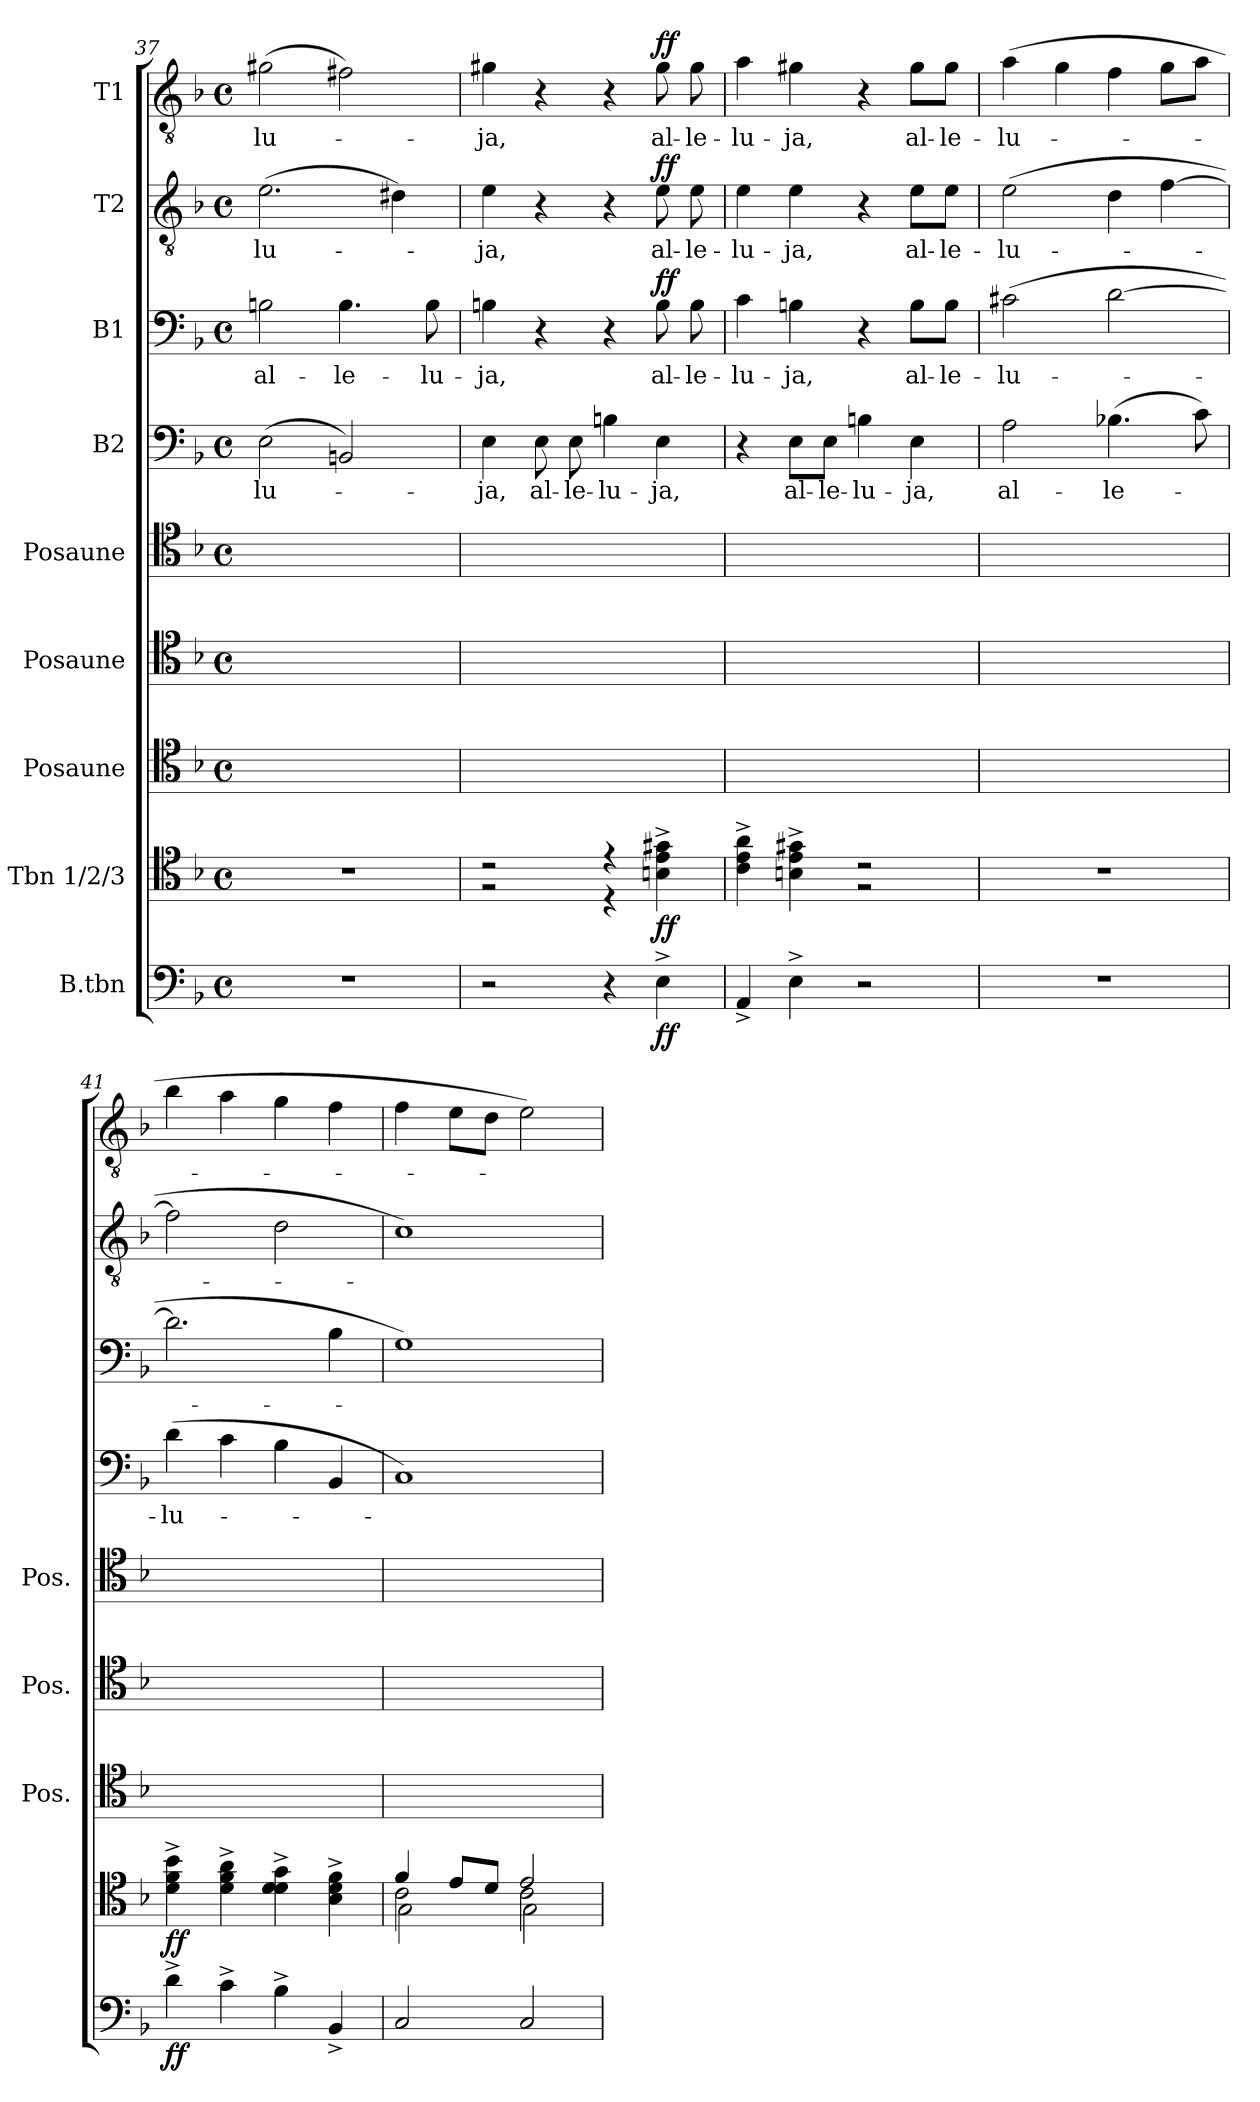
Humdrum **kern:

**kern	**dynam	**kern	**dynam	**kern	**kern	**kern	**kern	**text	**kern	**text	**dynam	**kern	**text	**dynam	**kern	**text	**dynam
*part9	*part9	*part8	*part8	*part7	*part6	*part5	*part4	*part4	*part3	*part3	*part3	*part2	*part2	*part2	*part1	*part1	*part1
*staff9	*staff9	*staff8	*staff8	*staff7	*staff6	*staff5	*staff4	*staff4	*staff3	*staff3	*staff3	*staff2	*staff2	*staff2	*staff1	*staff1	*staff1
*I"B.tbn	*	*I"Tbn 1/2/3	*	*I"Posaune	*I"Posaune	*I"Posaune	*I"B2	*	*I"B1	*	*	*I"T2	*	*	*I"T1	*	*
*	*	*	*	*I'Pos.	*I'Pos.	*I'Pos.	*	*	*	*	*	*	*	*	*	*	*
!!LO:LB:g=z
*clefF4	*	*clefC4	*	*clefC4	*clefC4	*clefC4	*clefF4	*	*clefF4	*	*	*clefGv2	*	*	*clefGv2	*	*
*k[b-]	*	*k[b-]	*	*k[b-]	*k[b-]	*k[b-]	*k[b-]	*	*k[b-]	*	*	*k[b-]	*	*	*k[b-]	*	*
*M4/4	*	*M4/4	*	*M4/4	*M4/4	*M4/4	*M4/4	*	*M4/4	*	*	*M4/4	*	*	*M4/4	*	*
*met(c)	*	*met(c)	*	*met(c)	*met(c)	*met(c)	*met(c)	*	*met(c)	*	*	*met(c)	*	*	*met(c)	*	*
=37	=37	=37	=37	=37	=37	=37	=37	=37	=37	=37	=37	=37	=37	=37	=37	=37	=37
!	!	!	!	!	!	!	!	!LO:LY:b	!	!LO:LY:b	!	!	!LO:LY:b	!	!	!LO:LY:b	!
1r	.	1r	.	1ryy	1ryy	1ryy	(2E\	-lu-	2Bn\	al-	.	(2.e\	-lu-	.	(2g#X\	-lu-	.
!	!	!	!	!	!	!	!	!	!	!LO:LY:b	!	!	!	!	!	!	!
.	.	.	.	.	.	.	2BBn/)	.	4.B\	-le-	.	.	.	.	2f#X\)	.	.
.	.	.	.	.	.	.	.	.	.	.	.	4d#X\)	.	.	.	.	.
!	!	!	!	!	!	!	!	!	!	!LO:LY:b	!	!	!	!	!	!	!
.	.	.	.	.	.	.	.	.	8B\	-lu-	.	.	.	.	.	.	.
=38	=38	=38	=38	=38	=38	=38	=38	=38	=38	=38	=38	=38	=38	=38	=38	=38	=38
*	*	*^	*	*	*	*	*	*	*	*	*	*	*	*	*	*	*
!	!	!	!	!	!	!	!	!	!LO:LY:b	!	!LO:LY:b	!	!	!LO:LY:b	!	!	!LO:LY:b	!
2r	.	2r	2r	.	2ryy	2ryy	2ryy	4E\	-ja,	4Bn\	-ja,	.	4e\	-ja,	.	4g#X\	-ja,	.
!	!	!	!	!	!	!	!	!	!LO:LY:b	!	!	!	!	!	!	!	!	!
.	.	.	.	.	.	.	.	8E\	al-	4r	.	.	4r	.	.	4r	.	.
!	!	!	!	!	!	!	!	!	!LO:LY:b	!	!	!	!	!	!	!	!	!
.	.	.	.	.	.	.	.	8E\	-le-	.	.	.	.	.	.	.	.	.
!	!	!	!	!	!	!	!	!	!LO:LY:b	!	!	!	!	!	!	!	!	!
4r	.	4r	4r	.	4ryy	4ryy	4ryy	4Bn\	-lu-	4r	.	.	4r	.	.	4r	.	.
!	!LO:DY:b	!	!	!LO:DY:b	!	!	!	!	!LO:LY:b	!	!LO:LY:b	!LO:DY:a	!	!LO:LY:b	!LO:DY:a	!	!LO:LY:b	!LO:DY:a
4E^\	ff	4Bn\^ 4e\^ 4g#X\^	4ryy	ff	4Bn^\yy	4e^\yy	4g#X^\yy	4E\	-ja,	8B\	al-	ff	8e\	al-	ff	8g#\	al-	ff
!	!	!	!	!	!	!	!	!	!	!	!LO:LY:b	!	!	!LO:LY:b	!	!	!LO:LY:b	!
.	.	.	.	.	.	.	.	.	.	8B\	-le-	.	8e\	-le-	.	8g#\	-le-	.
=39	=39	=39	=39	=39	=39	=39	=39	=39	=39	=39	=39	=39	=39	=39	=39	=39	=39	=39
!	!	!	!	!	!	!	!	!	!	!	!LO:LY:b	!	!	!LO:LY:b	!	!	!LO:LY:b	!
4AA^/	.	4c\^ 4e\^ 4a\^	2ryy	.	4c^\yy	4e^\yy	4a^\yy	4r	.	4c\	-lu-	.	4e\	-lu-	.	4a\	-lu-	.
!	!	!	!	!	!	!	!	!	!LO:LY:b	!	!LO:LY:b	!	!	!LO:LY:b	!	!	!LO:LY:b	!
4E^\	.	4Bn\^ 4e\^ 4g#X\^	.	.	4Bn^\yy	4e^\yy	4g#X^\yy	8E\L	al-	4Bn\	-ja,	.	4e\	-ja,	.	4g#X\	-ja,	.
!	!	!	!	!	!	!	!	!	!LO:LY:b	!	!	!	!	!	!	!	!	!
.	.	.	.	.	.	.	.	8E\J	-le-	.	.	.	.	.	.	.	.	.
!	!	!	!	!	!	!	!	!	!LO:LY:b	!	!	!	!	!	!	!	!	!
2r	.	2r	2r	.	2ryy	2ryy	2ryy	4Bn\	-lu-	4r	.	.	4r	.	.	4r	.	.
!	!	!	!	!	!	!	!	!	!LO:LY:b	!	!LO:LY:b	!	!	!LO:LY:b	!	!	!LO:LY:b	!
.	.	.	.	.	.	.	.	4E\	-ja,	8B\L	al-	.	8e\L	al-	.	8g#\L	al-	.
!	!	!	!	!	!	!	!	!	!	!	!LO:LY:b	!	!	!LO:LY:b	!	!	!LO:LY:b	!
.	.	.	.	.	.	.	.	.	.	8B\J	-le-	.	8e\J	-le-	.	8g#\J	-le-	.
*	*	*v	*v	*	*	*	*	*	*	*	*	*	*	*	*	*	*	*
=40	=40	=40	=40	=40	=40	=40	=40	=40	=40	=40	=40	=40	=40	=40	=40	=40	=40
!	!	!	!	!	!	!	!	!LO:LY:b	!	!LO:LY:b	!	!	!LO:LY:b	!	!	!LO:LY:b	!
1r	.	1r	.	1ryy	1ryy	1ryy	2A\	al-	(2c#X\	-lu-	.	(2e\	-lu-	.	(4a\	-lu-	.
.	.	.	.	.	.	.	.	.	.	.	.	.	.	.	4g\	.	.
!	!	!	!	!	!	!	!	!LO:LY:b	!	!	!	!	!	!	!	!	!
.	.	.	.	.	.	.	(4.B-X\	-le-	[2d\	.	.	4d\	.	.	4f\	.	.
.	.	.	.	.	.	.	.	.	.	.	.	[4f\	.	.	8g\L	.	.
.	.	.	.	.	.	.	8c\)	.	.	.	.	.	.	.	8a\J	.	.
=41	=41	=41	=41	=41	=41	=41	=41	=41	=41	=41	=41	=41	=41	=41	=41	=41	=41
!	!LO:DY:b	!	!LO:DY:b	!	!	!	!	!LO:LY:b	!	!	!	!	!	!	!	!	!
4d^\	ff	4d\^ 4f\^ 4b-\^	ff	4d^\yy	4f^\yy	4b-^\yy	(4d\	-lu-	2.d\]	.	.	2f\]	.	.	4b-\	.	.
4c^\	.	4d\^ 4f\^ 4a\^	.	4d^\yy	4f^\yy	4a^\yy	4c\	.	.	.	.	.	.	.	4a\	.	.
4B-^\	.	4d\^ 4d\^ 4g\^	.	4d^\yy	4d^\yy	4g^\yy	4B-\	.	.	.	.	2d\	.	.	4g\	.	.
4BB-^/	.	4B-\^ 4d\^ 4f\^	.	4B-^\yy	4d^\yy	4f^\yy	4BB-/	.	4B-\	.	.	.	.	.	4f\	.	.
=42	=42	=42	=42	=42	=42	=42	=42	=42	=42	=42	=42	=42	=42	=42	=42	=42	=42
*	*	*^	*	*	*	*	*	*	*	*	*	*	*	*	*	*	*
*	*	*	*^	*	*	*	*	*	*	*	*	*	*	*	*	*	*	*
!	!	!	!	!	!	!	!	!	!	!	!	!LO:LY:b	!	!	!	!	!	!	!
2C/	.	4f/	2c\	2G\	.	2G/yy	2c\yy	4f\yy	1C)	.	1G)	-­-	.	1c)	.	.	4f\	.	.
.	.	8e/L	.	.	.	.	.	8e\Lyy	.	.	.	.	.	.	.	.	8e\L	.	.
.	.	8d/J	.	.	.	.	.	8d\Jyy	.	.	.	.	.	.	.	.	8d\J	.	.
2C/	.	2e/	2c\	2G\	.	2G/yy	2c\yy	2e\yy	.	.	.	.	.	.	.	.	2e\)	.	.
*	*	*v	*v	*v	*	*	*	*	*	*	*	*	*	*	*	*	*	*	*
=	=	=	=	=	=	=	=	=	=	=	=	=	=	=	=	=	=
*-	*-	*-	*-	*-	*-	*-	*-	*-	*-	*-	*-	*-	*-	*-	*-	*-	*-
